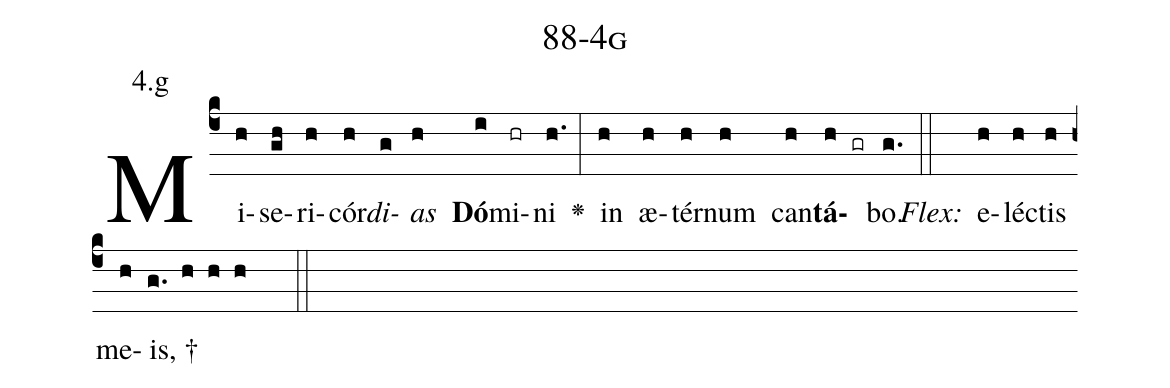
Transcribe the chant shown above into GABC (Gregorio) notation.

name: 88-4g;
annotation: 4.g;
%%
(c4)Mi(h)se(gh)ri(h)cór(h)<i>di</i>(g)<i>as</i>(h) <b>Dó</b>(i)mi(hr)ni(h.) <v>\greheightstar</v>(:) in(h) æ(h)tér(h)num(h) can(h)<b>tá</b>(h gr)bo.(g.) (::)
<i>Flex:</i>()  e(h)léc(h)tis(h) me(h)is, †(g. h h h  ::)

%E(h) u(h) o(h) u(h) a(h) e.(g.) (::)
